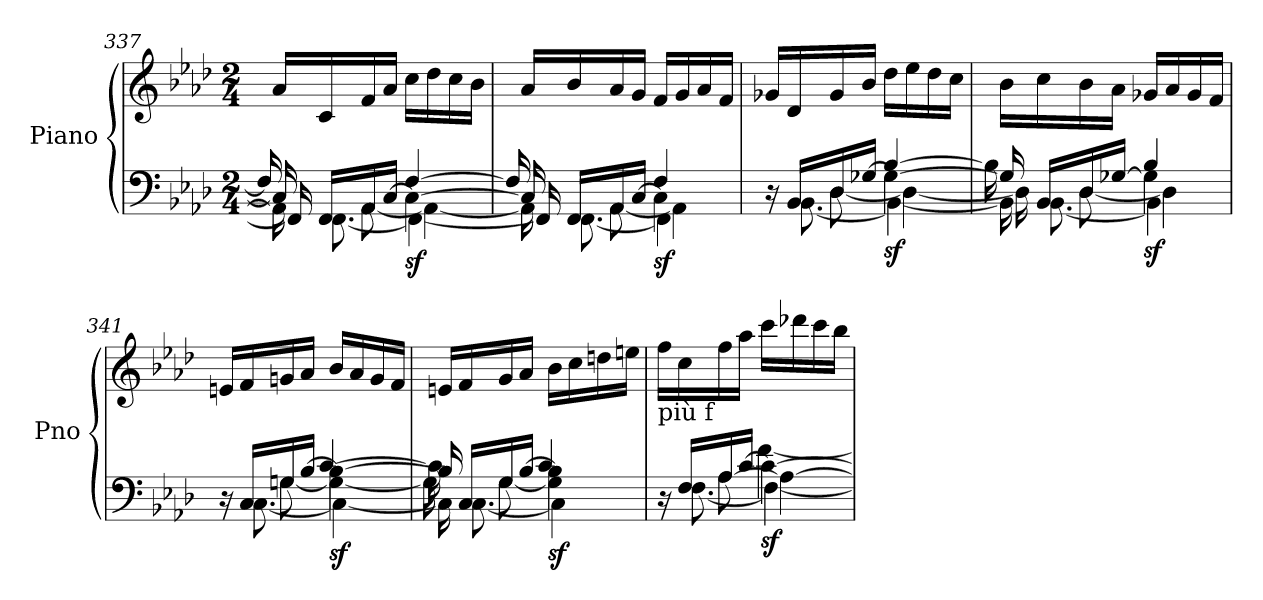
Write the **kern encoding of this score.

**kern	**kern	**dynam
*part1	*part1	*part1
*staff2	*staff1	*staff1/2
*I"Piano	*	*
*I'Pno	*	*
!!LO:PB:g=z
*clefF4	*clefG2	*
*k[b-e-a-d-]	*k[b-e-a-d-]	*
*A-:	*A-:	*
*M2/4	*M2/4	*
=337	=337	=337
*^	*	*
*	*^	*	*
*	*	*^	*	*
16C]	16FF/]	16F]	16AA-]	16a-/LL	.
16FF/LL	[8.FF\	8.ryy	16ryy	16c/	.
16AA-/	.	.	[8AA-\	16f/	.
[16C/JJ	.	.	.	16a-/JJ	.
!	!	!	!	!	!LO:DY:b=2
4C\_	4FF\_	[4F/	4AA-\_	16cc\LL	sf
.	.	.	.	16dd-\	.
.	.	.	.	16cc\	.
.	.	.	.	16b-\JJ	.
=338	=338	=338	=338	=338	=338
16C]	16FF/]	16F]	16AA-]	16a-/LL	.
16FF/LL	[8.FF\	8.ryy	16ryy	16b-/	.
16AA-/	.	.	[8AA-\	16a-/	.
[16C/JJ	.	.	.	16g/JJ	.
!	!	!	!	!	!LO:DY:b=2
4C\]	4FF\]	4F/	4AA-\]	16f/LL	sf
.	.	.	.	16g/	.
.	.	.	.	16a-/	.
.	.	.	.	16f/JJ	.
=339	=339	=339	=339	=339	=339
16r	16ryy	4ryy	8ryy	16g-X/LL	.
16BB-/LL	[8.BB-\	.	.	16d-/	.
16D-/	.	.	[8D-\	16g-/	.
[16G-X/JJ	.	.	.	16b-/JJ	.
!	!	!	!	!	!LO:DY:b=2
4G-\_	4BB-\_	[4B-/	4D-\_	16dd-\LL	sf
.	.	.	.	16ee-\	.
.	.	.	.	16dd-\	.
.	.	.	.	16cc\JJ	.
=340	=340	=340	=340	=340	=340
16G-]	16BB-]	16B-\]	16D-]	16b-\LL	.
16BB-/LL	[8.BB-\	8.ryy	16ryy	16cc\	.
16D-/	.	.	[8D-\	16b-\	.
[16G-X/JJ	.	.	.	16a-\JJ	.
!	!	!	!	!	!LO:DY:b=2
4G-\]	4BB-\]	4B-/	4D-\]	16g-X/LL	sf
.	.	.	.	16a-/	.
.	.	.	.	16g-/	.
.	.	.	.	16f/JJ	.
!!LO:PB:g=z
=341	=341	=341	=341	=341	=341
16r	16ryy	4ryy	8ryy	16en/LL	.
16C/LL	[8.C\	.	.	16f/	.
16G/	.	.	[8Gn\	16gn/	.
[16B-/JJ	.	.	.	16a-/JJ	.
!	!	!	!	!	!LO:DY:b=2
4B-\_	4C\_	[4c/	4G\_	16b-/LL	sf
.	.	.	.	16a-/	.
.	.	.	.	16g/	.
.	.	.	.	16f/JJ	.
!!LO:PB:g=z
=342	=342	=342	=342	=342	=342
16B-]	16C]	16c\]	16G]	16en/LL	.
16C/LL	[8.C\	8.ryy	16ryy	16f/	.
16G/	.	.	[8G\	16g/	.
[16B-/JJ	.	.	.	16a-/JJ	.
!	!	!	!	!	!LO:DY:b=2
4B-\]	4C\]	4c/	4G\]	16b-\LL	sf
.	.	.	.	16cc\	.
.	.	.	.	16ddn\	.
.	.	.	.	16een\JJ	.
=343	=343	=343	=343	=343	=343
!	!	!	!	!LO:TX:b:t=più f	!
16r	16ryy	8ryy	4ryy	16ff\LL	.
16F/LL	[8.F\	.	.	16cc\	.
16A-/	.	[8A-\	.	16ff\	.
[16c/JJ	.	.	.	16aa-\JJ	.
!	!	!	!	!	!LO:DY:b=2
4c\_	4F\_	4A-\_	[4f\	16ccc\LL	sf
.	.	.	.	16ddd-X\	.
.	.	.	.	16ccc\	.
.	.	.	.	16bb-\JJ	.
*v	*v	*v	*v	*	*
=	=	=
*-	*-	*-
